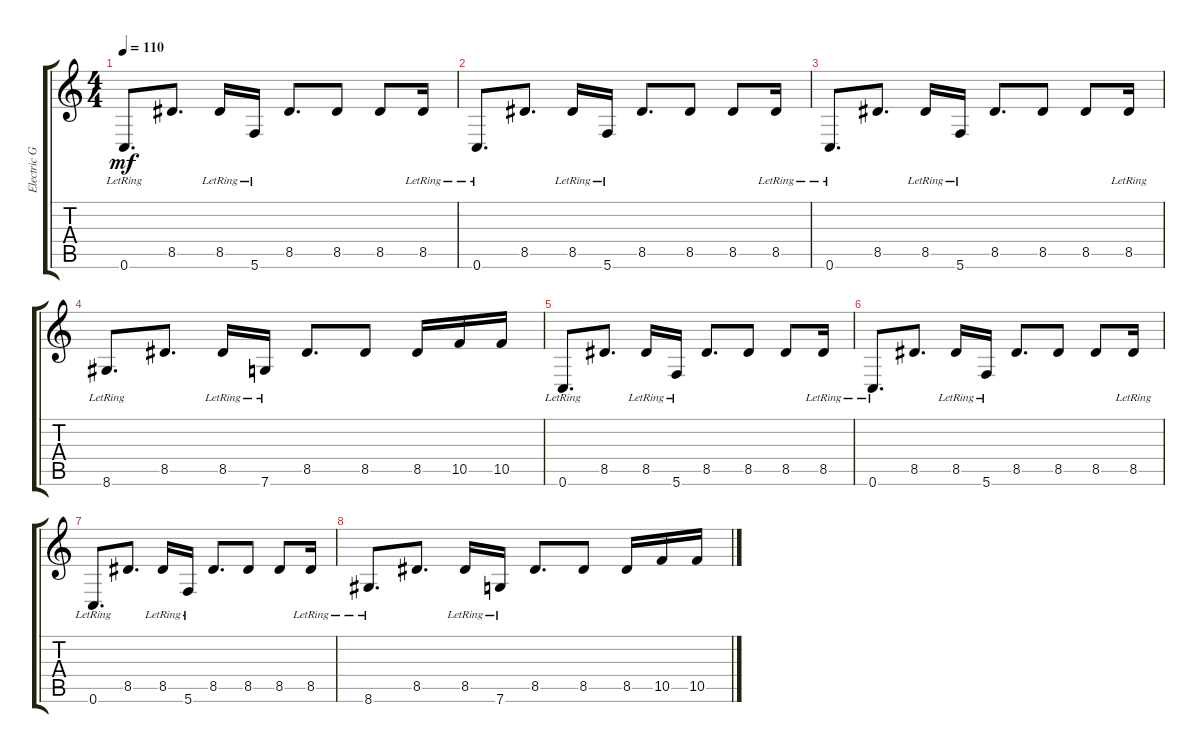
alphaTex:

\track ("Electric Guitar" "Electric G") {instrument electricguitarclean}
\staff {score tabs}
\tuning (D4 A3 F3 C3 G2 C2) {hide}
\ts (4 4)
\tempo 110
\clef g2
\ks c
0.6{lr}.8{d dy mf} 8.5.8{d} 8.5{lr}.16 5.6{lr}.16 8.5.8{d} 8.5.8 8.5.8 8.5{lr}.16 |
0.6{lr}.8{d} 8.5.8{d} 8.5{lr}.16 5.6{lr}.16 8.5.8{d} 8.5.8 8.5.8 8.5{lr}.16 |
0.6{lr}.8{d} 8.5.8{d} 8.5{lr}.16 5.6{lr}.16 8.5.8{d} 8.5.8 8.5.8 8.5{lr}.16 |
8.6{lr}.8{d} 8.5.8{d} 8.5{lr}.16 7.6{lr}.16 8.5.8{d} 8.5.8 8.5.16 10.5.16 10.5.16 |
0.6{lr}.8{d} 8.5.8{d} 8.5{lr}.16 5.6{lr}.16 8.5.8{d} 8.5.8 8.5.8 8.5{lr}.16 |
0.6{lr}.8{d} 8.5.8{d} 8.5{lr}.16 5.6{lr}.16 8.5.8{d} 8.5.8 8.5.8 8.5{lr}.16 |
0.6{lr}.8{d} 8.5.8{d} 8.5{lr}.16 5.6{lr}.16 8.5.8{d} 8.5.8 8.5.8 8.5{lr}.16 |
8.6{lr}.8{d} 8.5.8{d} 8.5{lr}.16 7.6{lr}.16 8.5.8{d} 8.5.8 8.5.16 10.5.16 10.5.16
